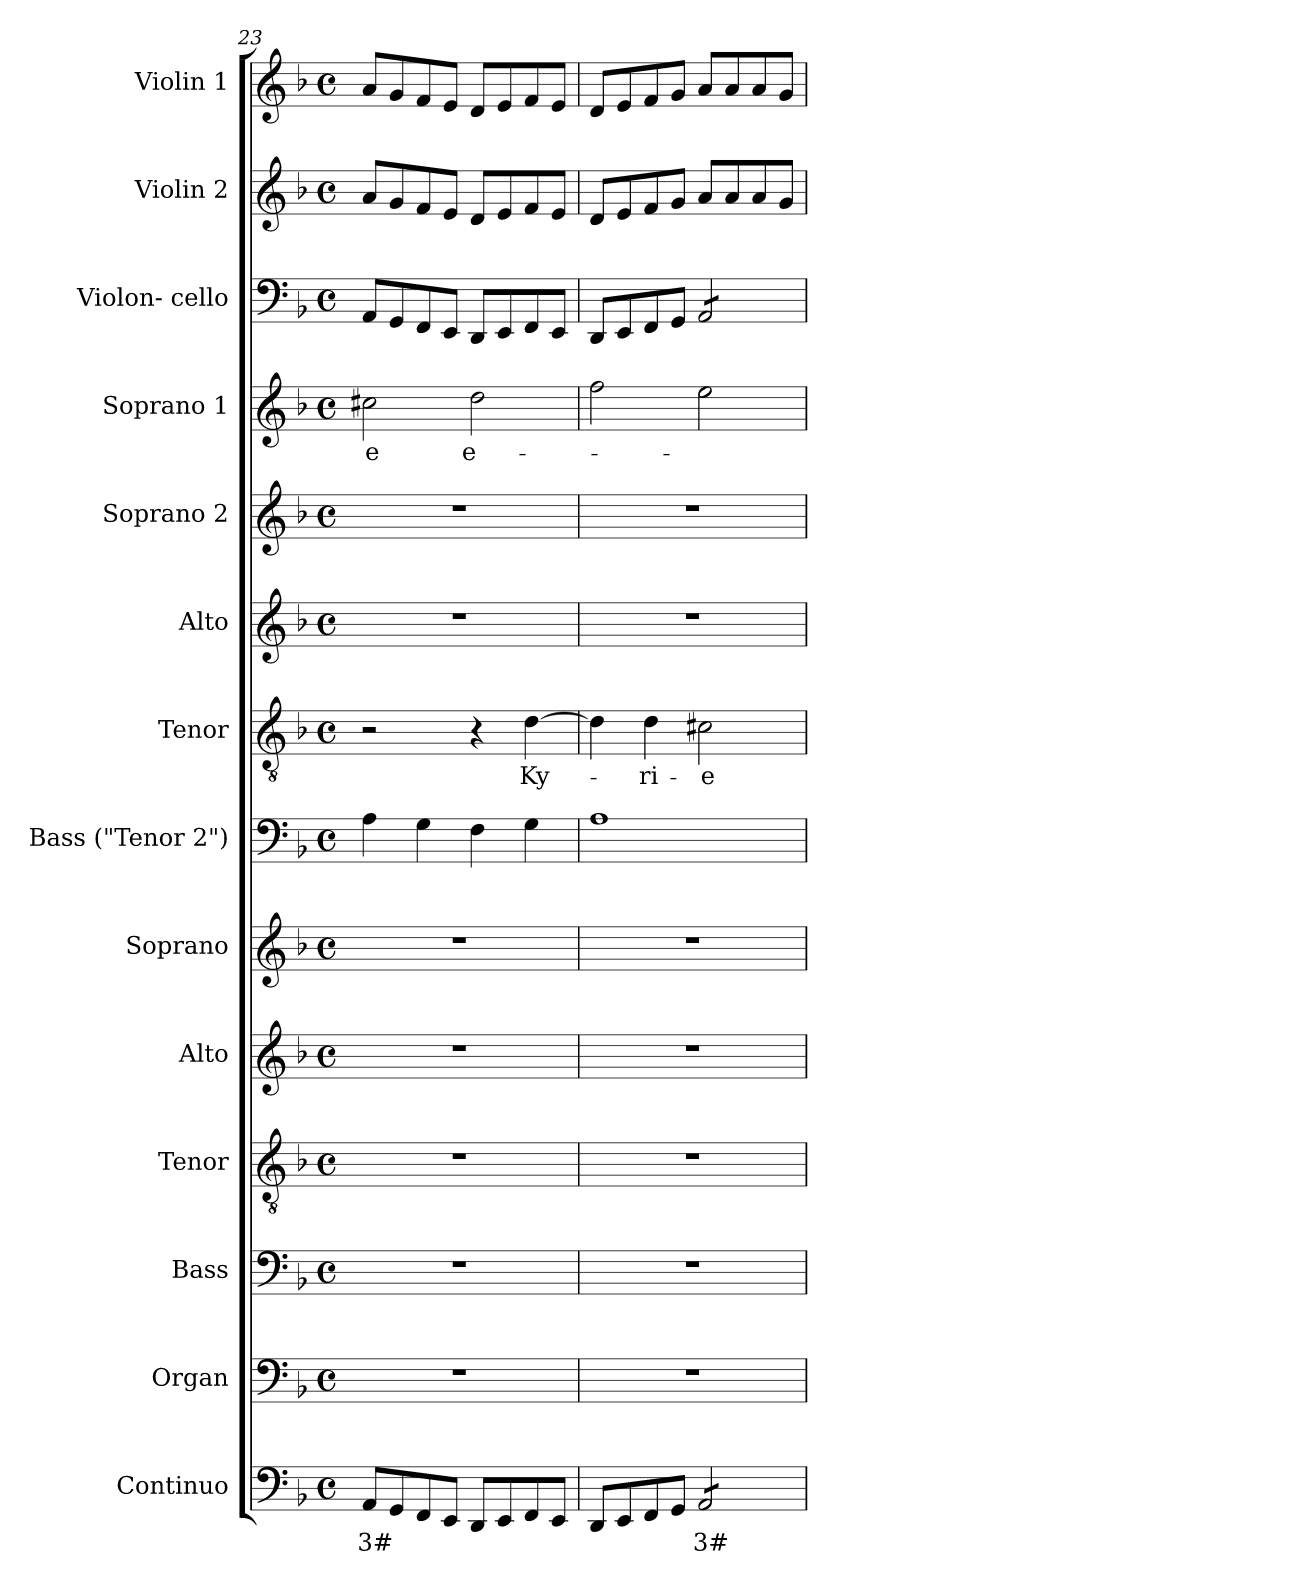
**kern	**text	**kern	**kern	**kern	**kern	**kern	**kern	**kern	**text	**kern	**kern	**kern	**text	**kern	**kern	**kern
*part14	*part14	*part13	*part12	*part11	*part10	*part9	*part8	*part7	*part7	*part6	*part5	*part4	*part4	*part3	*part2	*part1
*staff14	*staff14	*staff13	*staff12	*staff11	*staff10	*staff9	*staff8	*staff7	*staff7	*staff6	*staff5	*staff4	*staff4	*staff3	*staff2	*staff1
*I"Continuo	*	*I"Organ	*I"Bass	*I"Tenor	*I"Alto	*I"Soprano	*I"Bass ("Tenor 2")	*I"Tenor	*	*I"Alto	*I"Soprano 2	*I"Soprano 1	*	*I"Violon- cello	*I"Violin 2	*I"Violin 1
*I'Cont.	*	*I'Org.	*I'B.	*I'T.	*I'A.	*I'S.	*I'B.	*I'T.	*	*I'A.	*I'S.	*I'S.	*	*I'Vc.	*I'Vln. 2	*I'Vln. 1
*clefF4	*	*clefF4	*clefF4	*clefGv2	*clefG2	*clefG2	*clefF4	*clefGv2	*	*clefG2	*clefG2	*clefG2	*	*clefF4	*clefG2	*clefG2
*	*	*	*	*ITrd7c12	*	*	*	*ITrd7c12	*	*	*	*	*	*	*	*
*k[b-]	*	*k[b-]	*k[b-]	*k[b-]	*k[b-]	*k[b-]	*k[b-]	*k[b-]	*	*k[b-]	*k[b-]	*k[b-]	*	*k[b-]	*k[b-]	*k[b-]
*F:	*	*F:	*F:	*F:	*F:	*F:	*F:	*F:	*	*F:	*F:	*F:	*	*F:	*F:	*F:
*M4/4	*	*M4/4	*M4/4	*M4/4	*M4/4	*M4/4	*M4/4	*M4/4	*	*M4/4	*M4/4	*M4/4	*	*M4/4	*M4/4	*M4/4
*met(c)	*	*met(c)	*met(c)	*met(c)	*met(c)	*met(c)	*met(c)	*met(c)	*	*met(c)	*met(c)	*met(c)	*	*met(c)	*met(c)	*met(c)
=23	=23	=23	=23	=23	=23	=23	=23	=23	=23	=23	=23	=23	=23	=23	=23	=23
!	!LO:LY:b:color=#000000	!	!	!	!	!	!	!	!	!	!	!	!	!	!	!
!	!	!	!	!	!	!	!	!	!	!	!	!	!LO:LY:b:color=#000000	!	!	!
8AAi/L	3#	1r	1r	1r	1r	1r	4Ai\	2r	.	1r	1r	2cc#Xi\	-e	8AAi/L	8ai/L	8ai/L
8GGi/	.	.	.	.	.	.	.	.	.	.	.	.	.	8GGi/	8gi/	8gi/
8FFi/	.	.	.	.	.	.	4Gi\	.	.	.	.	.	.	8FFi/	8fi/	8fi/
8EEi/J	.	.	.	.	.	.	.	.	.	.	.	.	.	8EEi/J	8ei/J	8ei/J
!	!	!	!	!	!	!	!	!	!	!	!	!	!LO:LY:b:color=#000000	!	!	!
8DDi/L	.	.	.	.	.	.	4Fi\	4r	.	.	.	2ddi\	e-	8DDi/L	8di/L	8di/L
8EEi/	.	.	.	.	.	.	.	.	.	.	.	.	.	8EEi/	8ei/	8ei/
!	!	!	!	!	!	!	!	!	!LO:LY:b:color=#000000	!	!	!	!	!	!	!
8FFi/	.	.	.	.	.	.	4Gi\	[4Di\	Ky-	.	.	.	.	8FFi/	8fi/	8fi/
8EEi/J	.	.	.	.	.	.	.	.	.	.	.	.	.	8EEi/J	8ei/J	8ei/J
!!LO:PB:g=z
=24	=24	=24	=24	=24	=24	=24	=24	=24	=24	=24	=24	=24	=24	=24	=24	=24
8DDi/L	.	1r	1r	1r	1r	1r	1Ai	4Di\]	.	1r	1r	2ffi\	.	8DDi/L	8di/L	8di/L
8EEi/	.	.	.	.	.	.	.	.	.	.	.	.	.	8EEi/	8ei/	8ei/
!	!	!	!	!	!	!	!	!	!LO:LY:b:color=#000000	!	!	!	!	!	!	!
8FFi/	.	.	.	.	.	.	.	4Di\	-ri-	.	.	.	.	8FFi/	8fi/	8fi/
8GGi/J	.	.	.	.	.	.	.	.	.	.	.	.	.	8GGi/J	8gi/J	8gi/J
!	!LO:LY:b:color=#000000	!	!	!	!	!	!	!	!	!	!	!	!	!	!	!
!	!	!	!	!	!	!	!	!	!LO:LY:b:color=#000000	!	!	!	!	!	!	!
*tremolo	*	*	*	*	*	*	*	*	*	*	*	*	*	*	*	*
*	*	*	*	*	*	*	*	*	*	*	*	*	*	*tremolo	*	*
8AAi/L	3#	.	.	.	.	.	.	2C#Xi\	-e	.	.	2eei\	.	8AAi/L	8ai/L	8ai/L
8AAi/	.	.	.	.	.	.	.	.	.	.	.	.	.	8AAi/	8ai/	8ai/
8AAi/	.	.	.	.	.	.	.	.	.	.	.	.	.	8AAi/	8ai/	8ai/
8AAi/J	.	.	.	.	.	.	.	.	.	.	.	.	.	8AAi/J	8gi/J	8gi/J
*	*	*	*	*	*	*	*	*	*	*	*	*	*	*Xtremolo	*	*
*Xtremolo	*	*	*	*	*	*	*	*	*	*	*	*	*	*	*	*
=	=	=	=	=	=	=	=	=	=	=	=	=	=	=	=	=
*-	*-	*-	*-	*-	*-	*-	*-	*-	*-	*-	*-	*-	*-	*-	*-	*-
